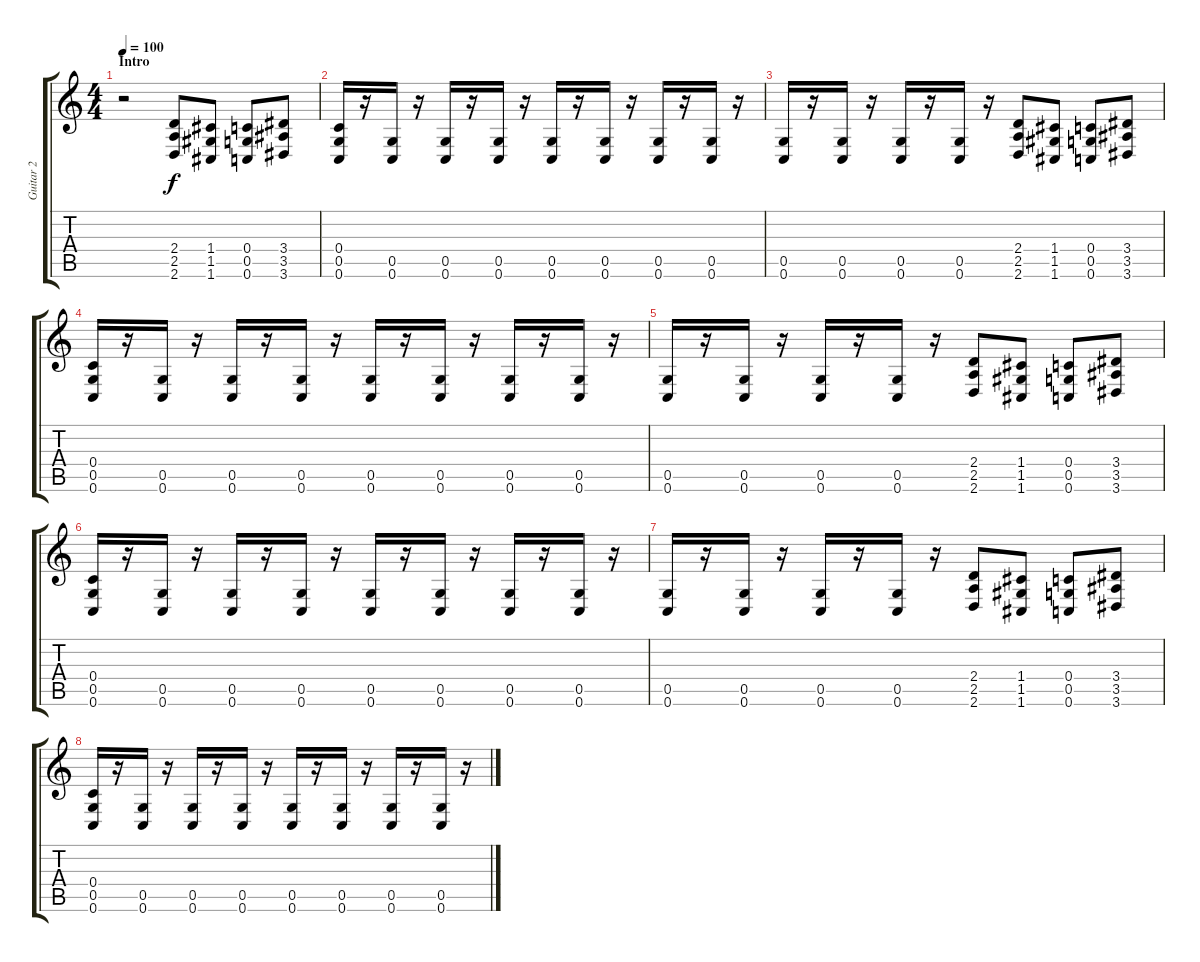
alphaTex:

\track ("Guitar 2" "Guitar 2") {instrument distortionguitar}
\staff {score tabs}
\tuning (D4 A3 F3 C3 G2 C2) {hide}
\ts (4 4)
\section ("" "Intro")
\tempo 100
\clef g2
\ks c
r.2{dy f instrument distortionguitar} (2.4 2.5 2.6).8 (1.4 1.5 1.6).8 (0.4 0.5 0.6).8 (3.4 3.5 3.6).8 |
(0.4 0.5 0.6).16 r.16 (0.5 0.6).16 r.16 (0.5 0.6).16 r.16 (0.5 0.6).16 r.16 (0.5 0.6).16 r.16 (0.5 0.6).16 r.16 (0.5 0.6).16 r.16 (0.5 0.6).16 r.16 |
(0.5 0.6).16 r.16 (0.5 0.6).16 r.16 (0.5 0.6).16 r.16 (0.5 0.6).16 r.16 (2.4 2.5 2.6).8 (1.4 1.5 1.6).8 (0.4 0.5 0.6).8 (3.4 3.5 3.6).8 |
(0.4 0.5 0.6).16 r.16 (0.5 0.6).16 r.16 (0.5 0.6).16 r.16 (0.5 0.6).16 r.16 (0.5 0.6).16 r.16 (0.5 0.6).16 r.16 (0.5 0.6).16 r.16 (0.5 0.6).16 r.16 |
(0.5 0.6).16 r.16 (0.5 0.6).16 r.16 (0.5 0.6).16 r.16 (0.5 0.6).16 r.16 (2.4 2.5 2.6).8 (1.4 1.5 1.6).8 (0.4 0.5 0.6).8 (3.4 3.5 3.6).8 |
(0.4 0.5 0.6).16 r.16 (0.5 0.6).16 r.16 (0.5 0.6).16 r.16 (0.5 0.6).16 r.16 (0.5 0.6).16 r.16 (0.5 0.6).16 r.16 (0.5 0.6).16 r.16 (0.5 0.6).16 r.16 |
(0.5 0.6).16 r.16 (0.5 0.6).16 r.16 (0.5 0.6).16 r.16 (0.5 0.6).16 r.16 (2.4 2.5 2.6).8 (1.4 1.5 1.6).8 (0.4 0.5 0.6).8 (3.4 3.5 3.6).8 |
(0.4 0.5 0.6).16 r.16 (0.5 0.6).16 r.16 (0.5 0.6).16 r.16 (0.5 0.6).16 r.16 (0.5 0.6).16 r.16 (0.5 0.6).16 r.16 (0.5 0.6).16 r.16 (0.5 0.6).16 r.16
